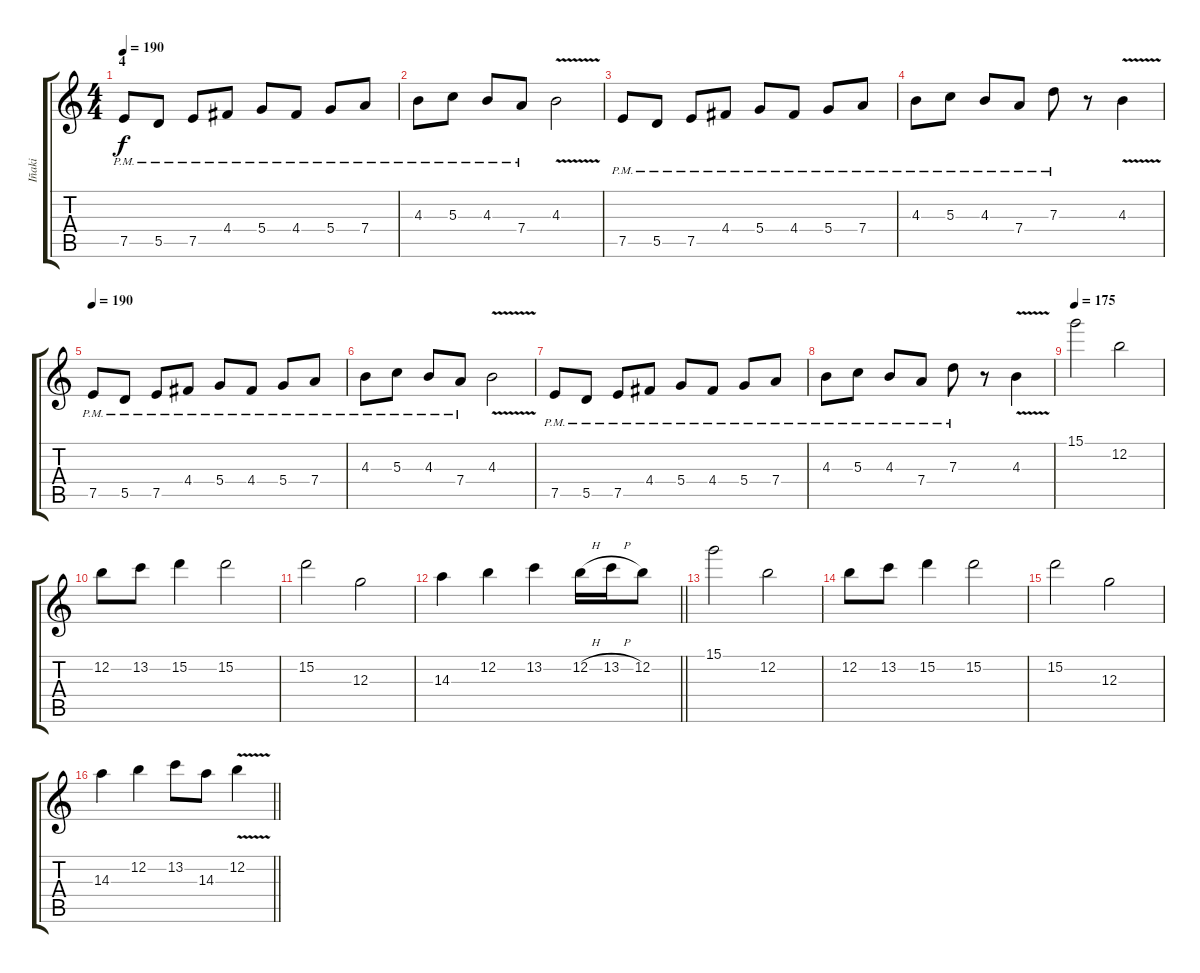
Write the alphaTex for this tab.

\track ("Iñaki" "Iñaki") {instrument electricguitarjazz}
\staff {score tabs}
\tuning (E4 B3 G3 D3 A2 E2) {hide}
\ts (4 4)
\section ("" "4")
\tempo 265
\tempo 190
\clef g2
\ks c
7.5{pm}.8{dy f volume 11 instrument overdrivenguitar} 5.5{pm}.8 7.5{pm}.8 4.4{pm}.8 5.4{pm}.8 4.4{pm}.8 5.4{pm}.8 7.4{pm}.8 |
4.3{pm}.8 5.3{pm}.8 4.3{pm}.8 7.4{pm}.8 4.3{v}.2 |
7.5{pm}.8 5.5{pm}.8 7.5{pm}.8 4.4{pm}.8 5.4{pm}.8 4.4{pm}.8 5.4{pm}.8 7.4{pm}.8 |
4.3{pm}.8 5.3{pm}.8 4.3{pm}.8 7.4{pm}.8 7.3{pm}.8 r.8 4.3{v}.4 |
\tempo 190
7.5{pm}.8{volume 11 instrument overdrivenguitar} 5.5{pm}.8 7.5{pm}.8 4.4{pm}.8 5.4{pm}.8 4.4{pm}.8 5.4{pm}.8 7.4{pm}.8 |
4.3{pm}.8 5.3{pm}.8 4.3{pm}.8 7.4{pm}.8 4.3{v}.2 |
7.5{pm}.8 5.5{pm}.8 7.5{pm}.8 4.4{pm}.8 5.4{pm}.8 4.4{pm}.8 5.4{pm}.8 7.4{pm}.8 |
4.3{pm}.8 5.3{pm}.8 4.3{pm}.8 7.4{pm}.8 7.3{pm}.8 r.8 4.3{v}.4 |
\tempo 175
15.1.2 12.2.2 |
12.2.8 13.2.8 15.2.4 15.2.2 |
15.2.2 12.3.2 |
\barLineRight lightlight
14.3.4 12.2.4 13.2.4 12.2{h}.16 13.2{h}.16 12.2.8 |
15.1.2 12.2.2 |
12.2.8 13.2.8 15.2.4 15.2.2 |
15.2.2 12.3.2 |
\barLineRight lightlight
14.3.4 12.2.4 13.2.8 14.3.8 12.2{v}.4
